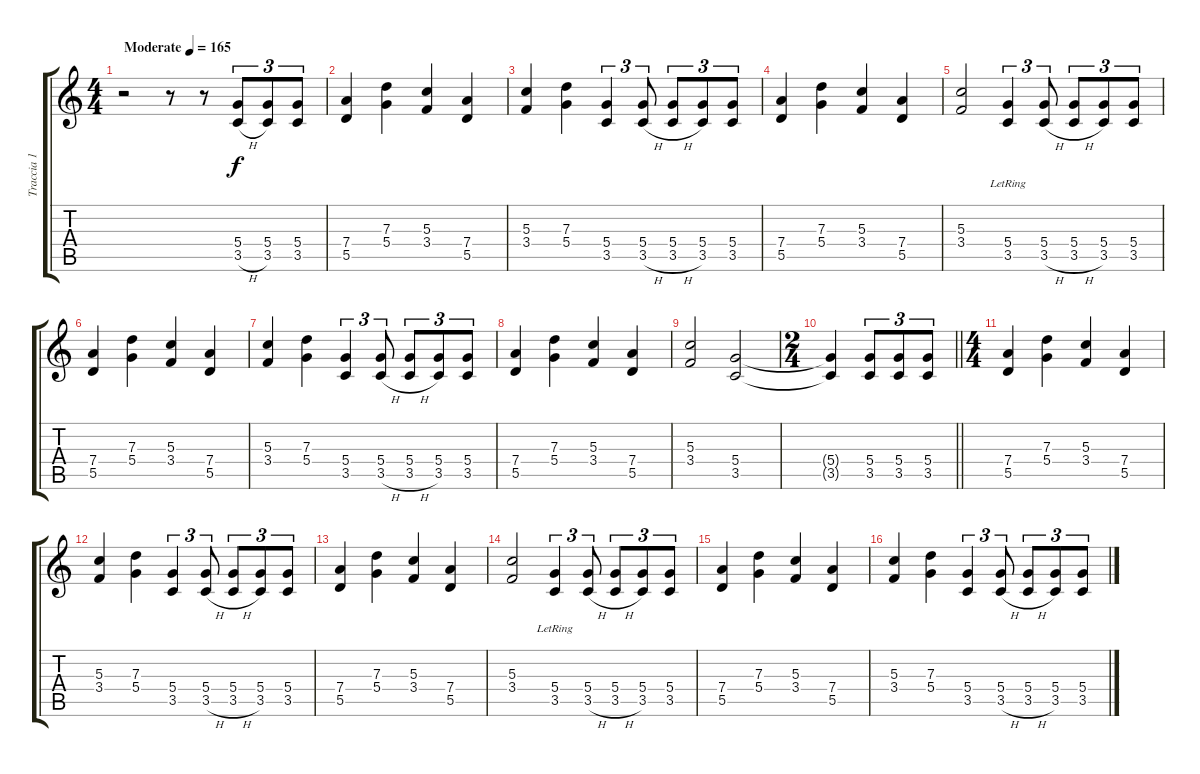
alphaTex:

\track ("Traccia 1" "Traccia 1") {instrument distortionguitar}
\staff {score tabs}
\tuning (E4 B3 G3 D3 A2 E2) {hide}
\ts (4 4)
\tempo (165 "Moderate")
\clef g2
\ks c
r.2{dy f instrument distortionguitar} r.8 r.8 (5.4 3.5{h}).8{tu (3 2)} (5.4 3.5).8{tu (3 2)} (5.4 3.5).8{tu (3 2)} |
(7.4 5.5).4 (7.3 5.4).4 (5.3 3.4).4 (7.4 5.5).4 |
(5.3 3.4).4 (7.3 5.4).4 (5.4 3.5).4{tu (3 2)} (5.4 3.5{h}).8{tu (3 2)} (5.4 3.5{h}).8{tu (3 2)} (5.4 3.5).8{tu (3 2)} (5.4 3.5).8{tu (3 2)} |
(7.4 5.5).4 (7.3 5.4).4 (5.3 3.4).4 (7.4 5.5).4 |
(5.3 3.4).2 (5.4{lr} 3.5).4{tu (3 2)} (5.4 3.5{h}).8{tu (3 2)} (5.4 3.5{h}).8{tu (3 2)} (5.4 3.5).8{tu (3 2)} (5.4 3.5).8{tu (3 2)} |
(7.4 5.5).4 (7.3 5.4).4 (5.3 3.4).4 (7.4 5.5).4 |
(5.3 3.4).4 (7.3 5.4).4 (5.4 3.5).4{tu (3 2)} (5.4 3.5{h}).8{tu (3 2)} (5.4 3.5{h}).8{tu (3 2)} (5.4 3.5).8{tu (3 2)} (5.4 3.5).8{tu (3 2)} |
(7.4 5.5).4 (7.3 5.4).4 (5.3 3.4).4 (7.4 5.5).4 |
(5.3 3.4).2 (5.4 3.5).2 |
\ts (2 4)
\barLineRight lightlight
(5.4{t} 3.5{t}).4 (5.4 3.5).8{tu (3 2)} (5.4 3.5).8{tu (3 2)} (5.4 3.5).8{tu (3 2)} |
\ts (4 4)
\section ("" "")
(7.4 5.5).4 (7.3 5.4).4 (5.3 3.4).4 (7.4 5.5).4 |
(5.3 3.4).4 (7.3 5.4).4 (5.4 3.5).4{tu (3 2)} (5.4 3.5{h}).8{tu (3 2)} (5.4 3.5{h}).8{tu (3 2)} (5.4 3.5).8{tu (3 2)} (5.4 3.5).8{tu (3 2)} |
(7.4 5.5).4 (7.3 5.4).4 (5.3 3.4).4 (7.4 5.5).4 |
(5.3 3.4).2 (5.4{lr} 3.5).4{tu (3 2)} (5.4 3.5{h}).8{tu (3 2)} (5.4 3.5{h}).8{tu (3 2)} (5.4 3.5).8{tu (3 2)} (5.4 3.5).8{tu (3 2)} |
(7.4 5.5).4 (7.3 5.4).4 (5.3 3.4).4 (7.4 5.5).4 |
(5.3 3.4).4 (7.3 5.4).4 (5.4 3.5).4{tu (3 2)} (5.4 3.5{h}).8{tu (3 2)} (5.4 3.5{h}).8{tu (3 2)} (5.4 3.5).8{tu (3 2)} (5.4 3.5).8{tu (3 2)}
